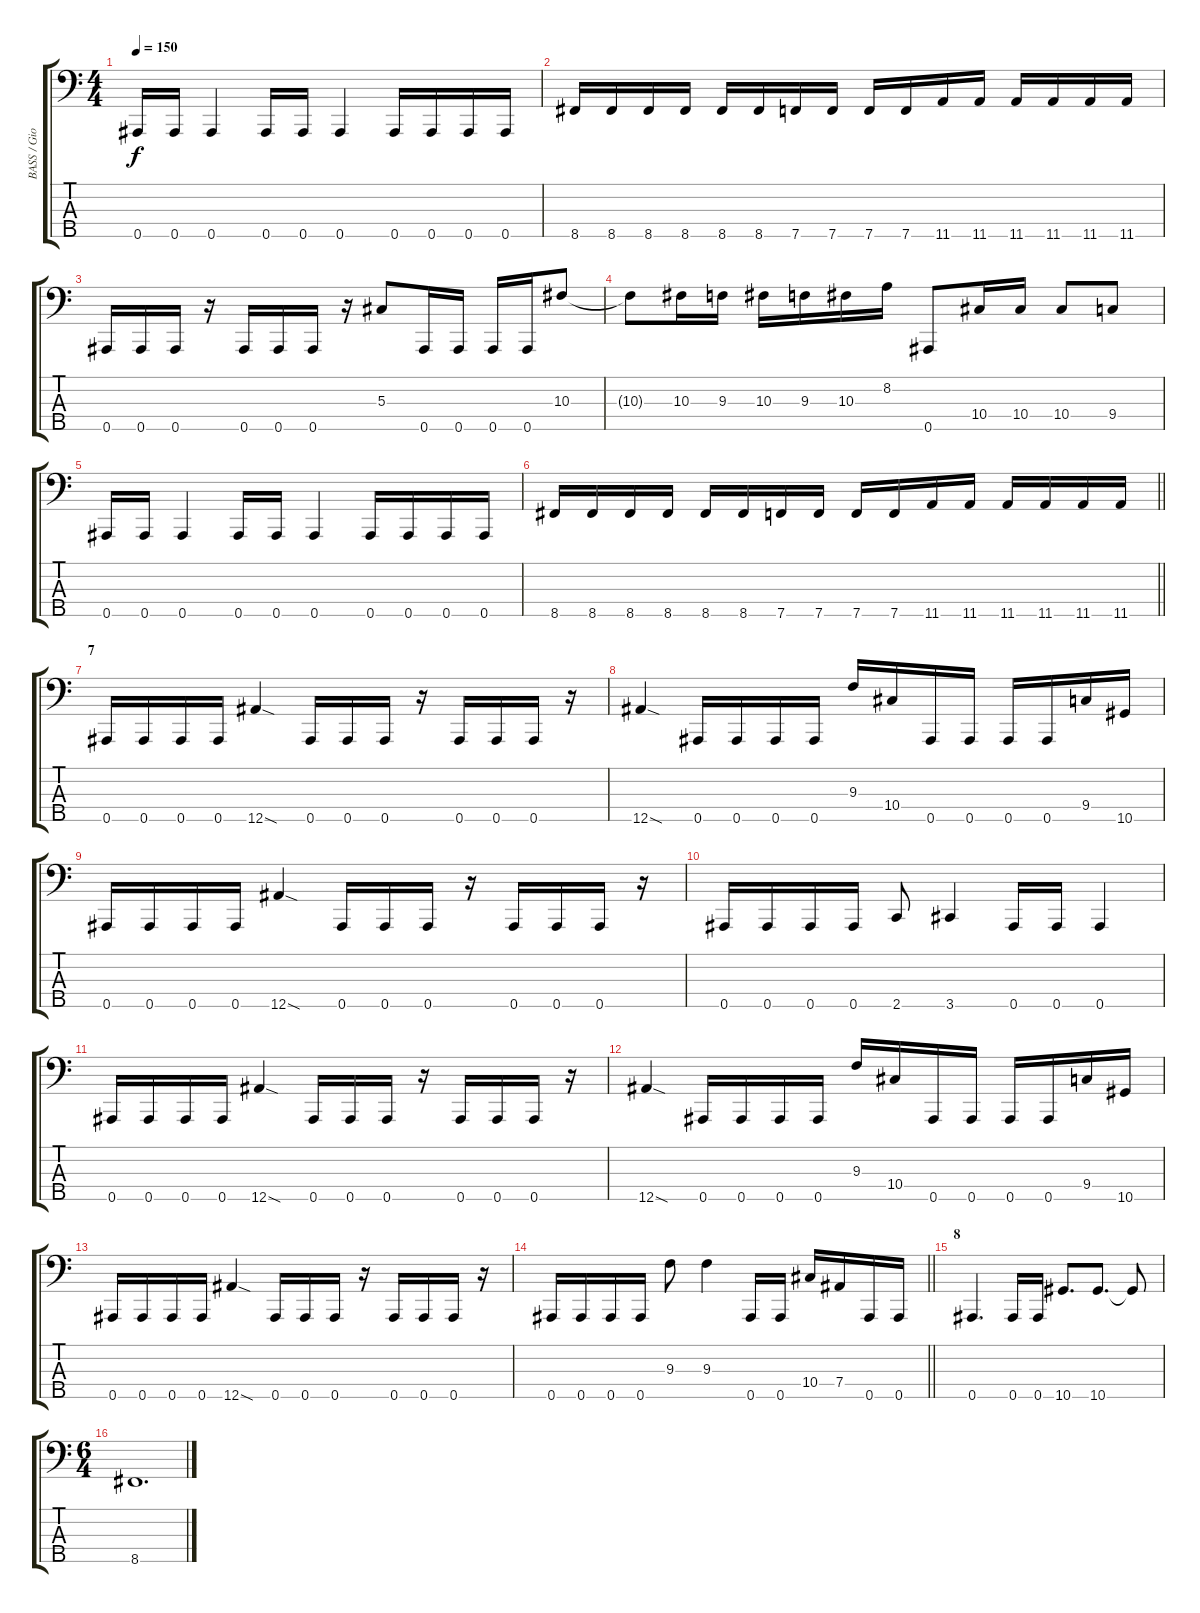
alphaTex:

\track ("BASS / Gio" "BASS / Gio") {instrument electricbassfinger}
\staff {score tabs}
\tuning (Gb2 Db2 Ab1 Eb1 Bb0) {hide}
\ts (4 4)
\tempo 150
\clef f4
\ks c
0.5.16{dy f} 0.5.16 0.5.4 0.5.16 0.5.16 0.5.4 0.5.16 0.5.16 0.5.16 0.5.16 |
8.5.16 8.5.16 8.5.16 8.5.16 8.5.16 8.5.16 7.5.16 7.5.16 7.5.16 7.5.16 11.5.16 11.5.16 11.5.16 11.5.16 11.5.16 11.5.16 |
0.5.16 0.5.16 0.5.16 r.16 0.5.16 0.5.16 0.5.16 r.16 5.3.8 0.5.16 0.5.16 0.5.16 0.5.16 10.3.8 |
10.3{t}.8 10.3.16 9.3.16 10.3.16 9.3.16 10.3.16 8.2.16 0.5.8 10.4.16 10.4.16 10.4.8 9.4.8 |
0.5.16 0.5.16 0.5.4 0.5.16 0.5.16 0.5.4 0.5.16 0.5.16 0.5.16 0.5.16 |
\barLineRight lightlight
8.5.16 8.5.16 8.5.16 8.5.16 8.5.16 8.5.16 7.5.16 7.5.16 7.5.16 7.5.16 11.5.16 11.5.16 11.5.16 11.5.16 11.5.16 11.5.16 |
\section ("" "7")
0.5.16 0.5.16 0.5.16 0.5.16 12.5{sod}.4 0.5.16 0.5.16 0.5.16 r.16 0.5.16 0.5.16 0.5.16 r.16 |
12.5{sod}.4 0.5.16 0.5.16 0.5.16 0.5.16 9.3.16 10.4.16 0.5.16 0.5.16 0.5.16 0.5.16 9.4.16 10.5.16 |
0.5.16 0.5.16 0.5.16 0.5.16 12.5{sod}.4 0.5.16 0.5.16 0.5.16 r.16 0.5.16 0.5.16 0.5.16 r.16 |
0.5.16 0.5.16 0.5.16 0.5.16 2.5.8 3.5.4 0.5.16 0.5.16 0.5.4 |
0.5.16 0.5.16 0.5.16 0.5.16 12.5{sod}.4 0.5.16 0.5.16 0.5.16 r.16 0.5.16 0.5.16 0.5.16 r.16 |
12.5{sod}.4 0.5.16 0.5.16 0.5.16 0.5.16 9.3.16 10.4.16 0.5.16 0.5.16 0.5.16 0.5.16 9.4.16 10.5.16 |
0.5.16 0.5.16 0.5.16 0.5.16 12.5{sod}.4 0.5.16 0.5.16 0.5.16 r.16 0.5.16 0.5.16 0.5.16 r.16 |
\barLineRight lightlight
0.5.16 0.5.16 0.5.16 0.5.16 9.3.8 9.3.4 0.5.16 0.5.16 10.4.16 7.4.16 0.5.16 0.5.16 |
\section ("" "8")
0.5.4{d} 0.5.16 0.5.16 10.5.8{d} 10.5.8{d} 10.5{t}.8 |
\ts (6 4)
8.5.1{d}
